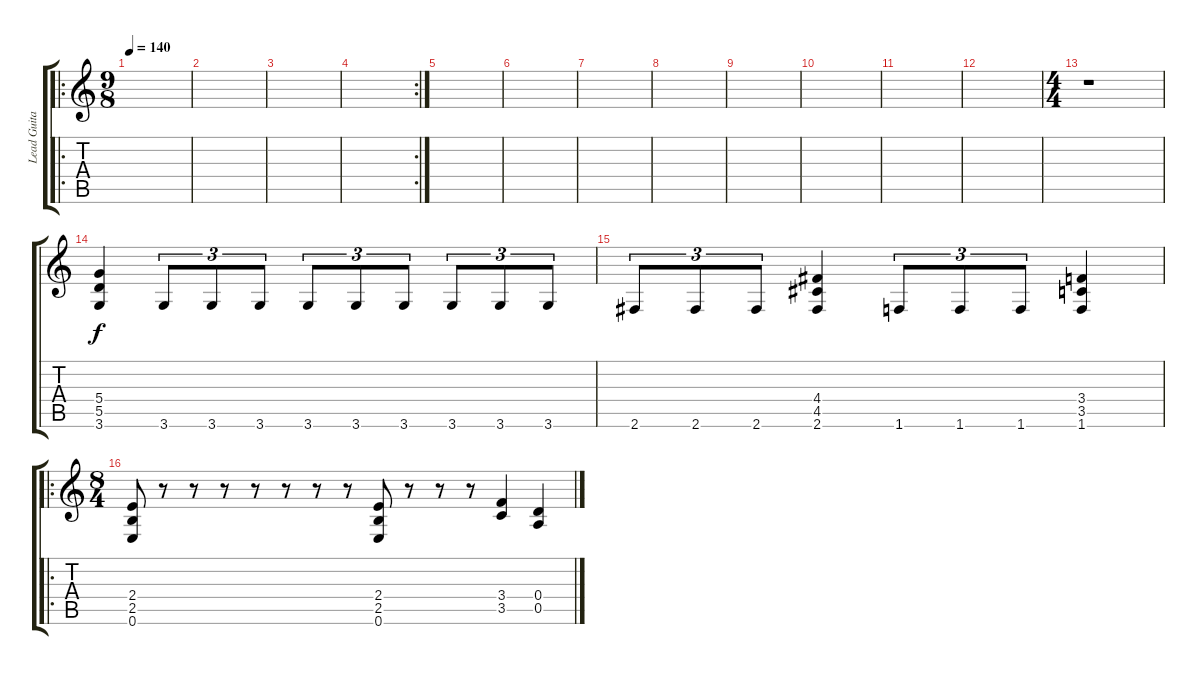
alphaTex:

\track ("Lead Guitar" "Lead Guita") {instrument distortionguitar}
\staff {score tabs}
\tuning (E4 B3 G3 D3 A2 E2) {hide}
\ro
\ts (9 8)
\tempo 140
\clef g2
\ks c
|
|
|
\rc 2
|
|
|
|
|
|
|
|
|
\ts (4 4)
r.1 |
(5.4 5.5 3.6).4 3.6.8{tu (3 2)} 3.6.8{tu (3 2)} 3.6.8{tu (3 2)} 3.6.8{tu (3 2)} 3.6.8{tu (3 2)} 3.6.8{tu (3 2)} 3.6.8{tu (3 2)} 3.6.8{tu (3 2)} 3.6.8{tu (3 2)} |
2.6.8{tu (3 2)} 2.6.8{tu (3 2)} 2.6.8{tu (3 2)} (4.4 4.5 2.6).4 1.6.8{tu (3 2)} 1.6.8{tu (3 2)} 1.6.8{tu (3 2)} (3.4 3.5 1.6).4 |
\ro
\ts (8 4)
(2.4 2.5 0.6).8 r.8 r.8 r.8 r.8 r.8 r.8 r.8 (2.4 2.5 0.6).8 r.8 r.8 r.8 (3.4 3.5).4 (0.4 0.5).4
